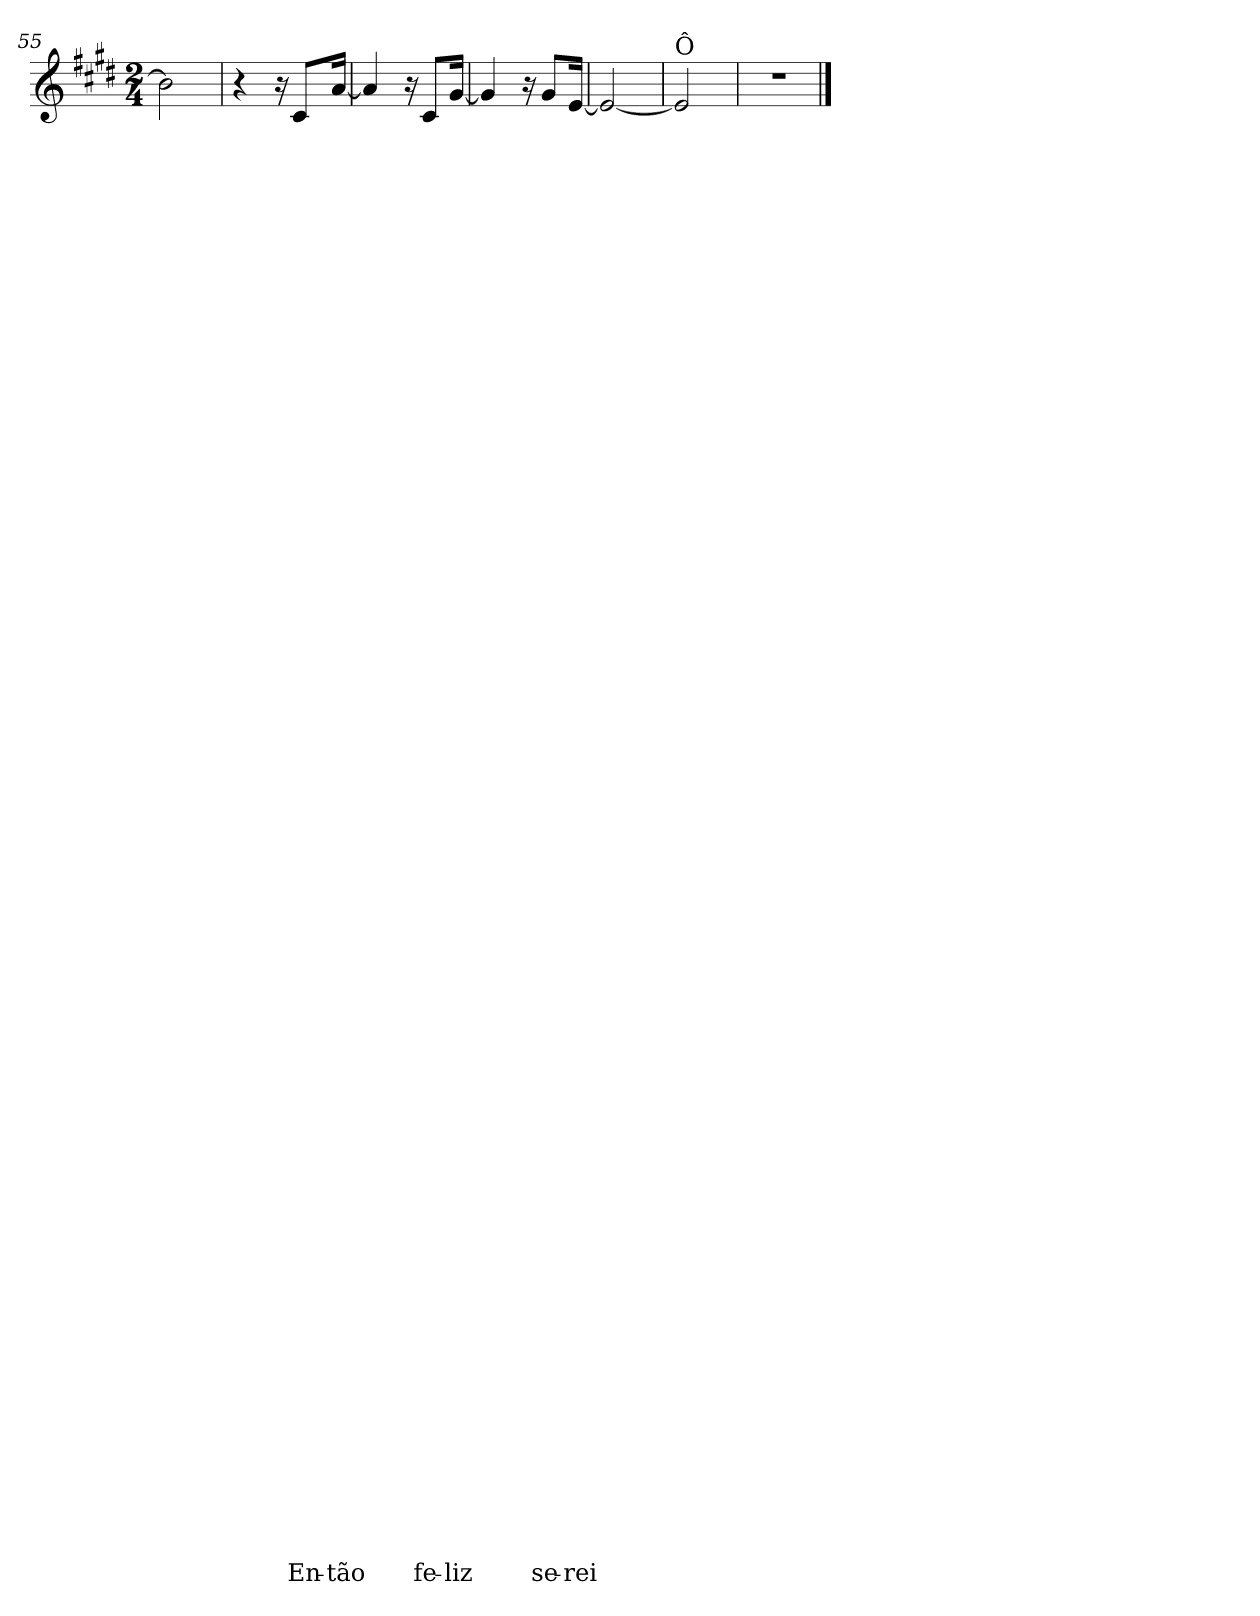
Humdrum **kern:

**kern	**text	**text	**text	**text	**text	**text	**text	**text	**text	**text	**text	**text	**text	**text	**text	**text	**text	**text	**text	**text	**text	**text	**text	**text	**text	**text	**text	**text	**text	**text	**text	**text	**text	**text	**text	**text	**text	**text	**text	**text	**text	**text	**text	**text	**text	**text	**text	**text	**text	**text	**text	**text	**text	**text	**text	**text	**text	**text	**text	**text	**text
*part1	*part1	*part1	*part1	*part1	*part1	*part1	*part1	*part1	*part1	*part1	*part1	*part1	*part1	*part1	*part1	*part1	*part1	*part1	*part1	*part1	*part1	*part1	*part1	*part1	*part1	*part1	*part1	*part1	*part1	*part1	*part1	*part1	*part1	*part1	*part1	*part1	*part1	*part1	*part1	*part1	*part1	*part1	*part1	*part1	*part1	*part1	*part1	*part1	*part1	*part1	*part1	*part1	*part1	*part1	*part1	*part1	*part1	*part1	*part1	*part1	*part1
*staff1	*staff1	*staff1	*staff1	*staff1	*staff1	*staff1	*staff1	*staff1	*staff1	*staff1	*staff1	*staff1	*staff1	*staff1	*staff1	*staff1	*staff1	*staff1	*staff1	*staff1	*staff1	*staff1	*staff1	*staff1	*staff1	*staff1	*staff1	*staff1	*staff1	*staff1	*staff1	*staff1	*staff1	*staff1	*staff1	*staff1	*staff1	*staff1	*staff1	*staff1	*staff1	*staff1	*staff1	*staff1	*staff1	*staff1	*staff1	*staff1	*staff1	*staff1	*staff1	*staff1	*staff1	*staff1	*staff1	*staff1	*staff1	*staff1	*staff1	*staff1	*staff1
*clefG2	*	*	*	*	*	*	*	*	*	*	*	*	*	*	*	*	*	*	*	*	*	*	*	*	*	*	*	*	*	*	*	*	*	*	*	*	*	*	*	*	*	*	*	*	*	*	*	*	*	*	*	*	*	*	*	*	*	*	*	*	*
*k[f#c#g#d#]	*	*	*	*	*	*	*	*	*	*	*	*	*	*	*	*	*	*	*	*	*	*	*	*	*	*	*	*	*	*	*	*	*	*	*	*	*	*	*	*	*	*	*	*	*	*	*	*	*	*	*	*	*	*	*	*	*	*	*	*	*
*E:	*	*	*	*	*	*	*	*	*	*	*	*	*	*	*	*	*	*	*	*	*	*	*	*	*	*	*	*	*	*	*	*	*	*	*	*	*	*	*	*	*	*	*	*	*	*	*	*	*	*	*	*	*	*	*	*	*	*	*	*	*
*M2/4	*	*	*	*	*	*	*	*	*	*	*	*	*	*	*	*	*	*	*	*	*	*	*	*	*	*	*	*	*	*	*	*	*	*	*	*	*	*	*	*	*	*	*	*	*	*	*	*	*	*	*	*	*	*	*	*	*	*	*	*	*
=55	=55	=55	=55	=55	=55	=55	=55	=55	=55	=55	=55	=55	=55	=55	=55	=55	=55	=55	=55	=55	=55	=55	=55	=55	=55	=55	=55	=55	=55	=55	=55	=55	=55	=55	=55	=55	=55	=55	=55	=55	=55	=55	=55	=55	=55	=55	=55	=55	=55	=55	=55	=55	=55	=55	=55	=55	=55	=55	=55	=55	=55
2b\]	.	.	.	.	.	.	.	.	.	.	.	.	.	.	.	.	.	.	.	.	.	.	.	.	.	.	.	.	.	.	.	.	.	.	.	.	.	.	.	.	.	.	.	.	.	.	.	.	.	.	.	.	.	.	.	.	.	.	.	.	.
=56	=56	=56	=56	=56	=56	=56	=56	=56	=56	=56	=56	=56	=56	=56	=56	=56	=56	=56	=56	=56	=56	=56	=56	=56	=56	=56	=56	=56	=56	=56	=56	=56	=56	=56	=56	=56	=56	=56	=56	=56	=56	=56	=56	=56	=56	=56	=56	=56	=56	=56	=56	=56	=56	=56	=56	=56	=56	=56	=56	=56	=56
4r	.	.	.	.	.	.	.	.	.	.	.	.	.	.	.	.	.	.	.	.	.	.	.	.	.	.	.	.	.	.	.	.	.	.	.	.	.	.	.	.	.	.	.	.	.	.	.	.	.	.	.	.	.	.	.	.	.	.	.	.	.
16r	.	.	.	.	.	.	.	.	.	.	.	.	.	.	.	.	.	.	.	.	.	.	.	.	.	.	.	.	.	.	.	.	.	.	.	.	.	.	.	.	.	.	.	.	.	.	.	.	.	.	.	.	.	.	.	.	.	.	.	.	.
!	!	!	!	!	!	!	!	!	!	!	!	!	!	!	!	!	!	!	!	!	!	!	!	!	!	!	!	!	!	!	!	!	!	!	!	!	!	!	!	!	!	!	!	!	!	!	!	!	!	!	!	!	!	!	!	!	!	!	!	!	!LO:LY:b
8c#/L	.	.	.	.	.	.	.	.	.	.	.	.	.	.	.	.	.	.	.	.	.	.	.	.	.	.	.	.	.	.	.	.	.	.	.	.	.	.	.	.	.	.	.	.	.	.	.	.	.	.	.	.	.	.	.	.	.	.	.	.	En-
!	!	!	!	!	!	!	!	!	!	!	!	!	!	!	!	!	!	!	!	!	!	!	!	!	!	!	!	!	!	!	!	!	!	!	!	!	!	!	!	!	!	!	!	!	!	!	!	!	!	!	!	!	!	!	!	!	!	!	!	!	!LO:LY:b
[16a/Jk	.	.	.	.	.	.	.	.	.	.	.	.	.	.	.	.	.	.	.	.	.	.	.	.	.	.	.	.	.	.	.	.	.	.	.	.	.	.	.	.	.	.	.	.	.	.	.	.	.	.	.	.	.	.	.	.	.	.	.	.	-tão
=57	=57	=57	=57	=57	=57	=57	=57	=57	=57	=57	=57	=57	=57	=57	=57	=57	=57	=57	=57	=57	=57	=57	=57	=57	=57	=57	=57	=57	=57	=57	=57	=57	=57	=57	=57	=57	=57	=57	=57	=57	=57	=57	=57	=57	=57	=57	=57	=57	=57	=57	=57	=57	=57	=57	=57	=57	=57	=57	=57	=57	=57
4a/]	.	.	.	.	.	.	.	.	.	.	.	.	.	.	.	.	.	.	.	.	.	.	.	.	.	.	.	.	.	.	.	.	.	.	.	.	.	.	.	.	.	.	.	.	.	.	.	.	.	.	.	.	.	.	.	.	.	.	.	.	.
16r	.	.	.	.	.	.	.	.	.	.	.	.	.	.	.	.	.	.	.	.	.	.	.	.	.	.	.	.	.	.	.	.	.	.	.	.	.	.	.	.	.	.	.	.	.	.	.	.	.	.	.	.	.	.	.	.	.	.	.	.	.
!	!	!	!	!	!	!	!	!	!	!	!	!	!	!	!	!	!	!	!	!	!	!	!	!	!	!	!	!	!	!	!	!	!	!	!	!	!	!	!	!	!	!	!	!	!	!	!	!	!	!	!	!	!	!	!	!	!	!	!	!	!LO:LY:b
8c#/L	.	.	.	.	.	.	.	.	.	.	.	.	.	.	.	.	.	.	.	.	.	.	.	.	.	.	.	.	.	.	.	.	.	.	.	.	.	.	.	.	.	.	.	.	.	.	.	.	.	.	.	.	.	.	.	.	.	.	.	.	fe-
!	!	!	!	!	!	!	!	!	!	!	!	!	!	!	!	!	!	!	!	!	!	!	!	!	!	!	!	!	!	!	!	!	!	!	!	!	!	!	!	!	!	!	!	!	!	!	!	!	!	!	!	!	!	!	!	!	!	!	!	!	!LO:LY:b
[16g#/Jk	.	.	.	.	.	.	.	.	.	.	.	.	.	.	.	.	.	.	.	.	.	.	.	.	.	.	.	.	.	.	.	.	.	.	.	.	.	.	.	.	.	.	.	.	.	.	.	.	.	.	.	.	.	.	.	.	.	.	.	.	-liz
=58	=58	=58	=58	=58	=58	=58	=58	=58	=58	=58	=58	=58	=58	=58	=58	=58	=58	=58	=58	=58	=58	=58	=58	=58	=58	=58	=58	=58	=58	=58	=58	=58	=58	=58	=58	=58	=58	=58	=58	=58	=58	=58	=58	=58	=58	=58	=58	=58	=58	=58	=58	=58	=58	=58	=58	=58	=58	=58	=58	=58	=58
4g#/]	.	.	.	.	.	.	.	.	.	.	.	.	.	.	.	.	.	.	.	.	.	.	.	.	.	.	.	.	.	.	.	.	.	.	.	.	.	.	.	.	.	.	.	.	.	.	.	.	.	.	.	.	.	.	.	.	.	.	.	.	.
16r	.	.	.	.	.	.	.	.	.	.	.	.	.	.	.	.	.	.	.	.	.	.	.	.	.	.	.	.	.	.	.	.	.	.	.	.	.	.	.	.	.	.	.	.	.	.	.	.	.	.	.	.	.	.	.	.	.	.	.	.	.
!	!	!	!	!	!	!	!	!	!	!	!	!	!	!	!	!	!	!	!	!	!	!	!	!	!	!	!	!	!	!	!	!	!	!	!	!	!	!	!	!	!	!	!	!	!	!	!	!	!	!	!	!	!	!	!	!	!	!	!	!	!LO:LY:b
8g#/L	.	.	.	.	.	.	.	.	.	.	.	.	.	.	.	.	.	.	.	.	.	.	.	.	.	.	.	.	.	.	.	.	.	.	.	.	.	.	.	.	.	.	.	.	.	.	.	.	.	.	.	.	.	.	.	.	.	.	.	.	se-
!	!	!	!	!	!	!	!	!	!	!	!	!	!	!	!	!	!	!	!	!	!	!	!	!	!	!	!	!	!	!	!	!	!	!	!	!	!	!	!	!	!	!	!	!	!	!	!	!	!	!	!	!	!	!	!	!	!	!	!	!	!LO:LY:b
[16e/Jk	.	.	.	.	.	.	.	.	.	.	.	.	.	.	.	.	.	.	.	.	.	.	.	.	.	.	.	.	.	.	.	.	.	.	.	.	.	.	.	.	.	.	.	.	.	.	.	.	.	.	.	.	.	.	.	.	.	.	.	.	-rei
=59	=59	=59	=59	=59	=59	=59	=59	=59	=59	=59	=59	=59	=59	=59	=59	=59	=59	=59	=59	=59	=59	=59	=59	=59	=59	=59	=59	=59	=59	=59	=59	=59	=59	=59	=59	=59	=59	=59	=59	=59	=59	=59	=59	=59	=59	=59	=59	=59	=59	=59	=59	=59	=59	=59	=59	=59	=59	=59	=59	=59	=59
2e/_	.	.	.	.	.	.	.	.	.	.	.	.	.	.	.	.	.	.	.	.	.	.	.	.	.	.	.	.	.	.	.	.	.	.	.	.	.	.	.	.	.	.	.	.	.	.	.	.	.	.	.	.	.	.	.	.	.	.	.	.	.
=60	=60	=60	=60	=60	=60	=60	=60	=60	=60	=60	=60	=60	=60	=60	=60	=60	=60	=60	=60	=60	=60	=60	=60	=60	=60	=60	=60	=60	=60	=60	=60	=60	=60	=60	=60	=60	=60	=60	=60	=60	=60	=60	=60	=60	=60	=60	=60	=60	=60	=60	=60	=60	=60	=60	=60	=60	=60	=60	=60	=60	=60
!LO:TX:a:t=Ô	!	!	!	!	!	!	!	!	!	!	!	!	!	!	!	!	!	!	!	!	!	!	!	!	!	!	!	!	!	!	!	!	!	!	!	!	!	!	!	!	!	!	!	!	!	!	!	!	!	!	!	!	!	!	!	!	!	!	!	!	!
2e/]	.	.	.	.	.	.	.	.	.	.	.	.	.	.	.	.	.	.	.	.	.	.	.	.	.	.	.	.	.	.	.	.	.	.	.	.	.	.	.	.	.	.	.	.	.	.	.	.	.	.	.	.	.	.	.	.	.	.	.	.	.
=61	=61	=61	=61	=61	=61	=61	=61	=61	=61	=61	=61	=61	=61	=61	=61	=61	=61	=61	=61	=61	=61	=61	=61	=61	=61	=61	=61	=61	=61	=61	=61	=61	=61	=61	=61	=61	=61	=61	=61	=61	=61	=61	=61	=61	=61	=61	=61	=61	=61	=61	=61	=61	=61	=61	=61	=61	=61	=61	=61	=61	=61
2r	.	.	.	.	.	.	.	.	.	.	.	.	.	.	.	.	.	.	.	.	.	.	.	.	.	.	.	.	.	.	.	.	.	.	.	.	.	.	.	.	.	.	.	.	.	.	.	.	.	.	.	.	.	.	.	.	.	.	.	.	.
==	==	==	==	==	==	==	==	==	==	==	==	==	==	==	==	==	==	==	==	==	==	==	==	==	==	==	==	==	==	==	==	==	==	==	==	==	==	==	==	==	==	==	==	==	==	==	==	==	==	==	==	==	==	==	==	==	==	==	==	==	==
*-	*-	*-	*-	*-	*-	*-	*-	*-	*-	*-	*-	*-	*-	*-	*-	*-	*-	*-	*-	*-	*-	*-	*-	*-	*-	*-	*-	*-	*-	*-	*-	*-	*-	*-	*-	*-	*-	*-	*-	*-	*-	*-	*-	*-	*-	*-	*-	*-	*-	*-	*-	*-	*-	*-	*-	*-	*-	*-	*-	*-	*-
